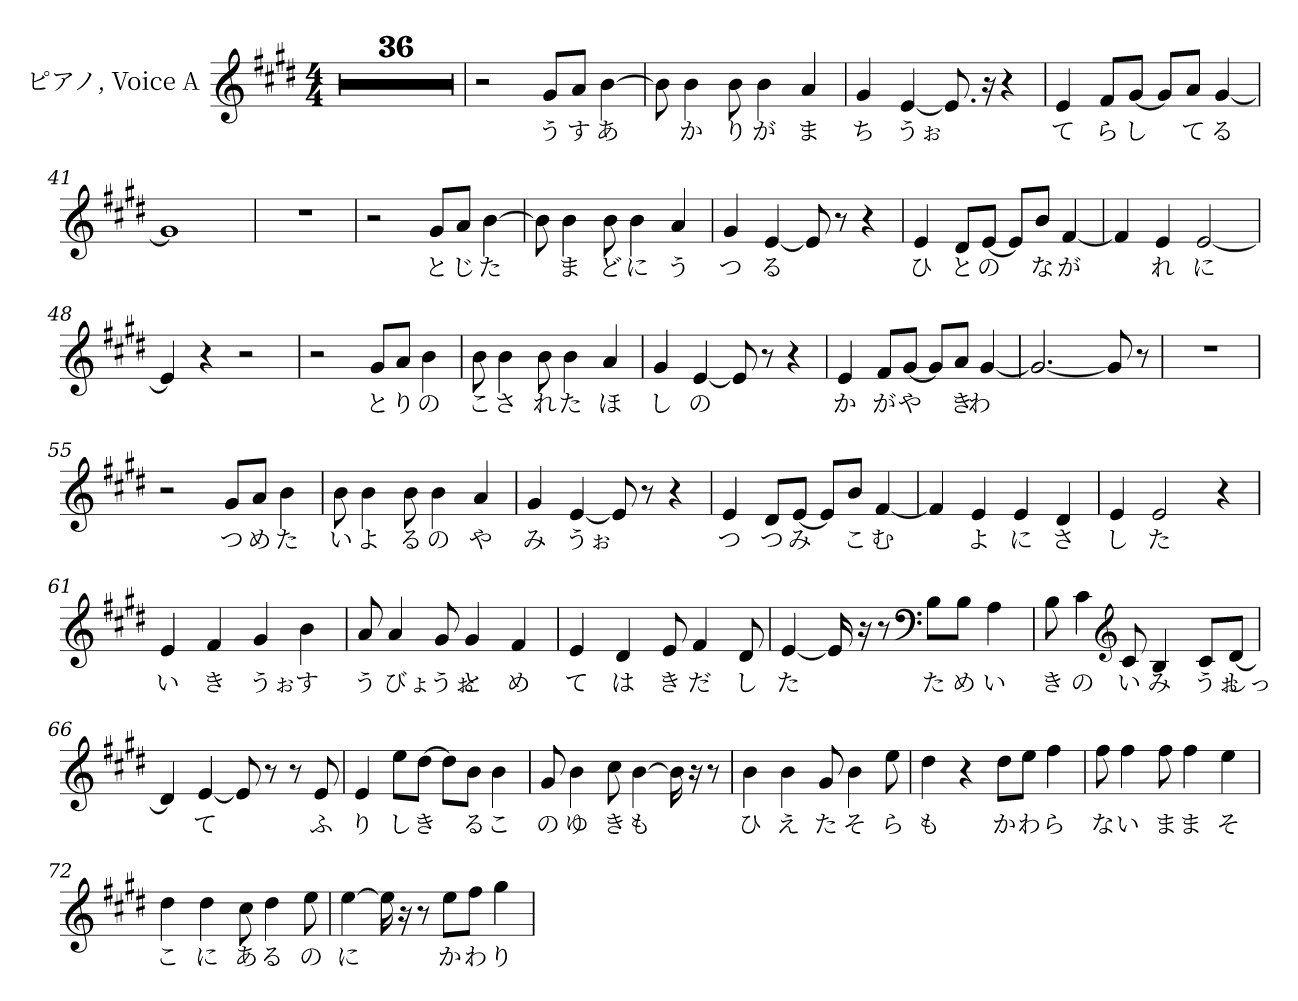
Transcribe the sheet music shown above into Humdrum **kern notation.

**kern	**text
*part1	*part1
*staff1	*staff1
*I"ピアノ, Voice A	*
*clefG2	*
*k[f#c#g#d#]	*
*M4/4	*
*MM178	*
=1	=1
1r	.
=2	=2
1r	.
=3	=3
1r	.
=4	=4
1r	.
=5	=5
1r	.
=6	=6
1r	.
=7	=7
1r	.
=8	=8
1r	.
=9	=9
1r	.
=10	=10
1r	.
=11	=11
1r	.
=12	=12
1r	.
=13	=13
1r	.
=14	=14
1r	.
=15	=15
1r	.
!!LO:LB:g=z
=16	=16
1r	.
=17	=17
1r	.
=18	=18
1r	.
=19	=19
1r	.
=20	=20
1r	.
=21	=21
1r	.
=22	=22
1r	.
=23	=23
1r	.
=24	=24
1r	.
=25	=25
1r	.
=26	=26
1r	.
=27	=27
1r	.
=28	=28
1r	.
=29	=29
1r	.
=30	=30
1r	.
=31	=31
1r	.
!!LO:LB:g=z
=32	=32
1r	.
=33	=33
1r	.
=34	=34
1r	.
=35	=35
1r	.
=36	=36
1r	.
=37	=37
2r	.
!	!LO:LY:b
8g#/L	う
!	!LO:LY:b
8a/J	す
!	!LO:LY:b
[4b\	あ
=38	=38
8b\]	.
!	!LO:LY:b
4b\	か
!	!LO:LY:b
8b\	り
!	!LO:LY:b
4b\	が
!	!LO:LY:b
4a/	ま
=39	=39
!	!LO:LY:b
4g#/	ち
!	!LO:LY:b
[4e/	うぉ
8.e/]	.
16r	.
4r	.
=40	=40
!	!LO:LY:b
4e/	て
!	!LO:LY:b
8f#/L	ら
!	!LO:LY:b
[8g#/J	し
8g#/L]	.
!	!LO:LY:b
8a/J	て
!	!LO:LY:b
[4g#/	る
=41	=41
1g#]	.
=42	=42
1r	.
!!LO:LB:g=z
=43	=43
2r	.
!	!LO:LY:b
8g#/L	と
!	!LO:LY:b
8a/J	じ
!	!LO:LY:b
[4b\	た
=44	=44
8b\]	.
!	!LO:LY:b
4b\	ま
!	!LO:LY:b
8b\	ど
!	!LO:LY:b
4b\	に
!	!LO:LY:b
4a/	う
=45	=45
!	!LO:LY:b
4g#/	つ
!	!LO:LY:b
[4e/	る
8e/]	.
8r	.
4r	.
=46	=46
!	!LO:LY:b
4e/	ひ
!	!LO:LY:b
8d#/L	と
!	!LO:LY:b
[8e/J	の
8e/L]	.
!	!LO:LY:b
8b/J	な
!	!LO:LY:b
[4f#/	が
=47	=47
4f#/]	.
!	!LO:LY:b
4e/	れ
!	!LO:LY:b
[2e/	に
=48	=48
4e/]	.
4r	.
2r	.
=49	=49
2r	.
!	!LO:LY:b
8g#/L	と
!	!LO:LY:b
8a/J	り
!	!LO:LY:b
4b\	の
!!LO:LB:g=z
=50	=50
!	!LO:LY:b
8b\	こ
!	!LO:LY:b
4b\	さ
!	!LO:LY:b
8b\	れ
!	!LO:LY:b
4b\	た
!	!LO:LY:b
4a/	ほ
=51	=51
!	!LO:LY:b
4g#/	し
!	!LO:LY:b
[4e/	の
8e/]	.
8r	.
4r	.
=52	=52
!	!LO:LY:b
4e/	か
!	!LO:LY:b
8f#/L	が
!	!LO:LY:b
[8g#/J	や
8g#/L]	.
!	!LO:LY:b
8a/J	き
!	!LO:LY:b
[4g#/	わ
=53	=53
2.g#/_	.
8g#/]	.
8r	.
=54	=54
1r	.
=55	=55
2r	.
!	!LO:LY:b
8g#/L	つ
!	!LO:LY:b
8a/J	め
!	!LO:LY:b
4b\	た
=56	=56
!	!LO:LY:b
8b\	い
!	!LO:LY:b
4b\	よ
!	!LO:LY:b
8b\	る
!	!LO:LY:b
4b\	の
!	!LO:LY:b
4a/	や
!!LO:LB:g=z
=57	=57
!	!LO:LY:b
4g#/	み
!	!LO:LY:b
[4e/	うぉ
8e/]	.
8r	.
4r	.
=58	=58
!	!LO:LY:b
4e/	つ
!	!LO:LY:b
8d#/L	つ
!	!LO:LY:b
[8e/J	み
8e/L]	.
!	!LO:LY:b
8b/J	こ
!	!LO:LY:b
[4f#/	む
=59	=59
4f#/]	.
!	!LO:LY:b
4e/	よ
!	!LO:LY:b
4e/	に
!	!LO:LY:b
4d#/	さ
=60	=60
!	!LO:LY:b
4e/	し
!	!LO:LY:b
2e/	た
4r	.
=61	=61
!	!LO:LY:b
4e/	い
!	!LO:LY:b
4f#/	き
!	!LO:LY:b
4g#/	うぉ
!	!LO:LY:b
4b\	す
=62	=62
!	!LO:LY:b
8a/	う
!	!LO:LY:b
4a/	びょ
!	!LO:LY:b
8g#/	うぉ
!	!LO:LY:b
4g#/	と
!	!LO:LY:b
4f#/	め
!!LO:LB:g=z
=63	=63
!	!LO:LY:b
4e/	て
!	!LO:LY:b
4d#/	は
!	!LO:LY:b
8e/	き
!	!LO:LY:b
4f#/	だ
!	!LO:LY:b
8d#/	し
=64	=64
!	!LO:LY:b
[4e/	た
16e/]	.
16r	.
8r	.
*clefF4	*
!	!LO:LY:b
8B\L	た
!	!LO:LY:b
8B\J	め
!	!LO:LY:b
4A\	い
=65	=65
!	!LO:LY:b
8B\	き
!	!LO:LY:b
4c#\	の
*clefG2	*
!	!LO:LY:b
8c#/	い
!	!LO:LY:b
4B/	み
!	!LO:LY:b
8c#/L	うぉ
!	!LO:LY:b
[8d#/J	しっ
=66	=66
4d#/]	.
!	!LO:LY:b
[4e/	て
8e/]	.
8r	.
8r	.
!	!LO:LY:b
8e/	ふ
!!LO:LB:g=z
=67	=67
!	!LO:LY:b
4e/	り
!	!LO:LY:b
8ee\L	し
!	!LO:LY:b
[8dd#\J	き
8dd#\L]	.
!	!LO:LY:b
8b\J	る
!	!LO:LY:b
4b\	こ
=68	=68
!	!LO:LY:b
8g#/	の
!	!LO:LY:b
4b\	ゆ
!	!LO:LY:b
8cc#\	き
!	!LO:LY:b
[4b\	も
16b\]	.
16r	.
8r	.
=69	=69
!	!LO:LY:b
4b\	ひ
!	!LO:LY:b
4b\	え
!	!LO:LY:b
8g#/	た
!	!LO:LY:b
4b\	そ
!	!LO:LY:b
8ee\	ら
=70	=70
!	!LO:LY:b
4dd#\	も
4r	.
!	!LO:LY:b
8dd#\L	か
!	!LO:LY:b
8ee\J	わ
!	!LO:LY:b
4ff#\	ら
=71	=71
!	!LO:LY:b
8ff#\	な
!	!LO:LY:b
4ff#\	い
!	!LO:LY:b
8ff#\	ま
!	!LO:LY:b
4ff#\	ま
!	!LO:LY:b
4ee\	そ
=72	=72
!	!LO:LY:b
4dd#\	こ
!	!LO:LY:b
4dd#\	に
!	!LO:LY:b
8cc#\	あ
!	!LO:LY:b
4dd#\	る
!	!LO:LY:b
8ee\	の
!!LO:LB:g=z
=73	=73
!	!LO:LY:b
[4ee\	に
16ee\]	.
16r	.
8r	.
!	!LO:LY:b
8ee\L	か
!	!LO:LY:b
8ff#\J	わ
!	!LO:LY:b
4gg#\	り
=	=
*-	*-
